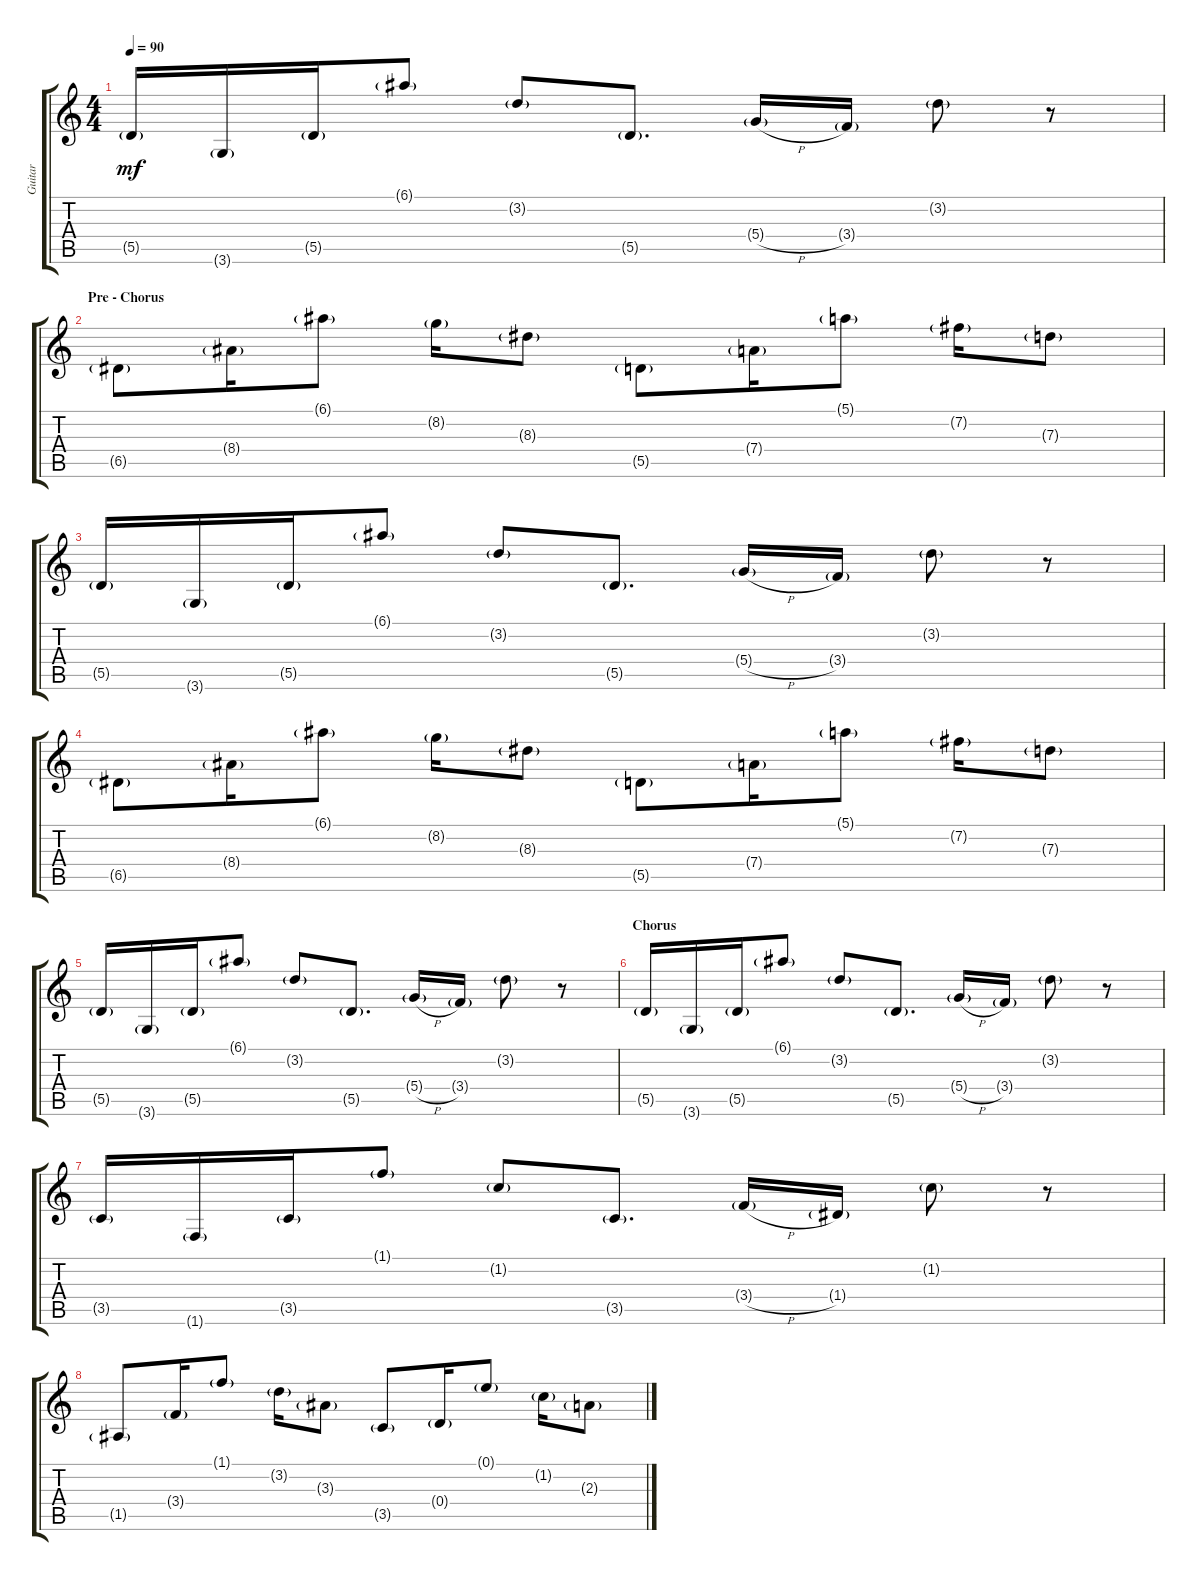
\track ("Guitar" "Guitar") {instrument electricguitarjazz}
\staff {score tabs}
\tuning (E4 B3 G3 D3 A2 E2) {hide}
\ts (4 4)
\tempo 90
\clef g2
\ks c
5.5{g}.16{dy mf} 3.6{g}.16 5.5{g}.16 6.1{g}.8 3.2{g}.8 5.5{g}.8{d} 5.4{h g}.16 3.4{g}.16 3.2{g}.8 r.8 |
\section ("" "Pre - Chorus")
6.5{g}.8 8.4{g}.16 6.1{g}.8 8.2{g}.16 8.3{g}.8 5.5{g}.8 7.4{g}.16 5.1{g}.8 7.2{g}.16 7.3{g}.8 |
5.5{g}.16 3.6{g}.16 5.5{g}.16 6.1{g}.8 3.2{g}.8 5.5{g}.8{d} 5.4{h g}.16 3.4{g}.16 3.2{g}.8 r.8 |
6.5{g}.8 8.4{g}.16 6.1{g}.8 8.2{g}.16 8.3{g}.8 5.5{g}.8 7.4{g}.16 5.1{g}.8 7.2{g}.16 7.3{g}.8 |
5.5{g}.16 3.6{g}.16 5.5{g}.16 6.1{g}.8 3.2{g}.8 5.5{g}.8{d} 5.4{h g}.16 3.4{g}.16 3.2{g}.8 r.8 |
\section ("" "Chorus")
5.5{g}.16 3.6{g}.16 5.5{g}.16 6.1{g}.8 3.2{g}.8 5.5{g}.8{d} 5.4{h g}.16 3.4{g}.16 3.2{g}.8 r.8 |
3.5{g}.16 1.6{g}.16 3.5{g}.16 1.1{g}.8 1.2{g}.8 3.5{g}.8{d} 3.4{h g}.16 1.4{g}.16 1.2{g}.8 r.8 |
1.5{g}.8 3.4{g}.16 1.1{g}.8 3.2{g}.16 3.3{g}.8 3.5{g}.8 0.4{g}.16 0.1{g}.8 1.2{g}.16 2.3{g}.8
